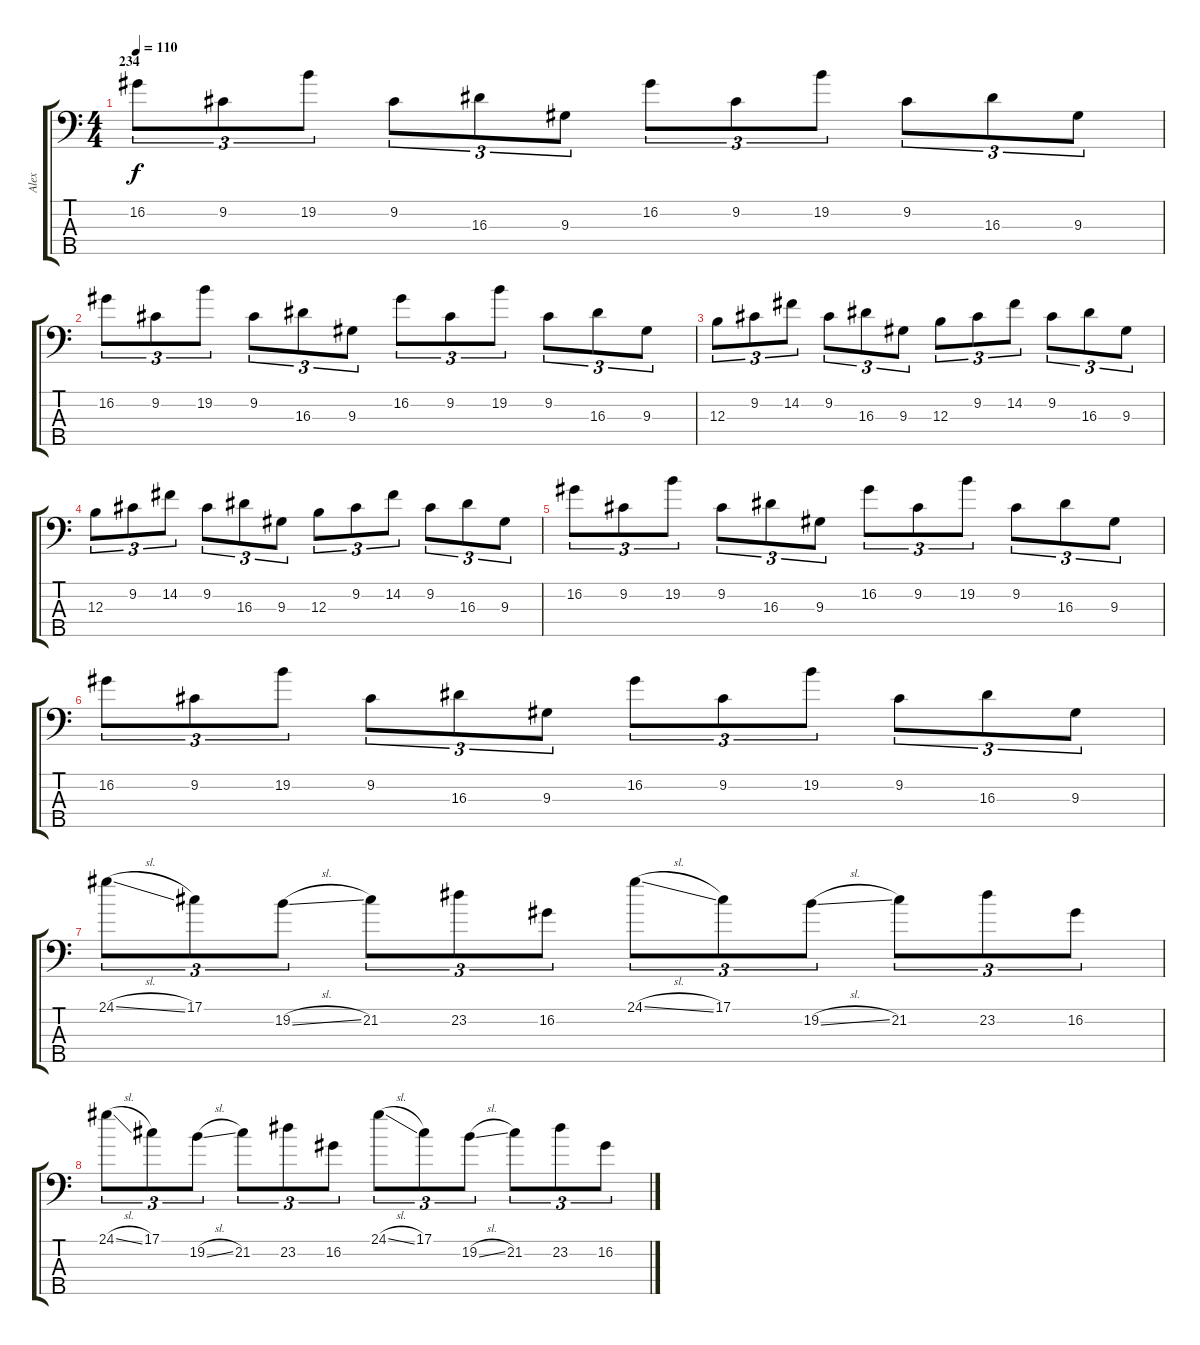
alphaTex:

\track ("Alex" "Alex") {instrument electricbassfinger}
\staff {score tabs}
\tuning (Ab2 E2 B1 Gb1 B0) {hide}
\ts (4 4)
\section ("" "234")
\tempo 110
\clef f4
\ks c
16.2.8{tu (3 2) dy f} 9.2.8{tu (3 2)} 19.2.8{tu (3 2)} 9.2.8{tu (3 2)} 16.3.8{tu (3 2)} 9.3.8{tu (3 2)} 16.2.8{tu (3 2)} 9.2.8{tu (3 2)} 19.2.8{tu (3 2)} 9.2.8{tu (3 2)} 16.3.8{tu (3 2)} 9.3.8{tu (3 2)} |
16.2.8{tu (3 2)} 9.2.8{tu (3 2)} 19.2.8{tu (3 2)} 9.2.8{tu (3 2)} 16.3.8{tu (3 2)} 9.3.8{tu (3 2)} 16.2.8{tu (3 2)} 9.2.8{tu (3 2)} 19.2.8{tu (3 2)} 9.2.8{tu (3 2)} 16.3.8{tu (3 2)} 9.3.8{tu (3 2)} |
12.3.8{tu (3 2)} 9.2.8{tu (3 2)} 14.2.8{tu (3 2)} 9.2.8{tu (3 2)} 16.3.8{tu (3 2)} 9.3.8{tu (3 2)} 12.3.8{tu (3 2)} 9.2.8{tu (3 2)} 14.2.8{tu (3 2)} 9.2.8{tu (3 2)} 16.3.8{tu (3 2)} 9.3.8{tu (3 2)} |
12.3.8{tu (3 2)} 9.2.8{tu (3 2)} 14.2.8{tu (3 2)} 9.2.8{tu (3 2)} 16.3.8{tu (3 2)} 9.3.8{tu (3 2)} 12.3.8{tu (3 2)} 9.2.8{tu (3 2)} 14.2.8{tu (3 2)} 9.2.8{tu (3 2)} 16.3.8{tu (3 2)} 9.3.8{tu (3 2)} |
16.2.8{tu (3 2)} 9.2.8{tu (3 2)} 19.2.8{tu (3 2)} 9.2.8{tu (3 2)} 16.3.8{tu (3 2)} 9.3.8{tu (3 2)} 16.2.8{tu (3 2)} 9.2.8{tu (3 2)} 19.2.8{tu (3 2)} 9.2.8{tu (3 2)} 16.3.8{tu (3 2)} 9.3.8{tu (3 2)} |
16.2.8{tu (3 2)} 9.2.8{tu (3 2)} 19.2.8{tu (3 2)} 9.2.8{tu (3 2)} 16.3.8{tu (3 2)} 9.3.8{tu (3 2)} 16.2.8{tu (3 2)} 9.2.8{tu (3 2)} 19.2.8{tu (3 2)} 9.2.8{tu (3 2)} 16.3.8{tu (3 2)} 9.3.8{tu (3 2)} |
24.1{sl}.8{tu (3 2)} 17.1.8{tu (3 2)} 19.2{sl}.8{tu (3 2)} 21.2.8{tu (3 2)} 23.2.8{tu (3 2)} 16.2.8{tu (3 2)} 24.1{sl}.8{tu (3 2)} 17.1.8{tu (3 2)} 19.2{sl}.8{tu (3 2)} 21.2.8{tu (3 2)} 23.2.8{tu (3 2)} 16.2.8{tu (3 2)} |
24.1{sl}.8{tu (3 2)} 17.1.8{tu (3 2)} 19.2{sl}.8{tu (3 2)} 21.2.8{tu (3 2)} 23.2.8{tu (3 2)} 16.2.8{tu (3 2)} 24.1{sl}.8{tu (3 2)} 17.1.8{tu (3 2)} 19.2{sl}.8{tu (3 2)} 21.2.8{tu (3 2)} 23.2.8{tu (3 2)} 16.2.8{tu (3 2)}
